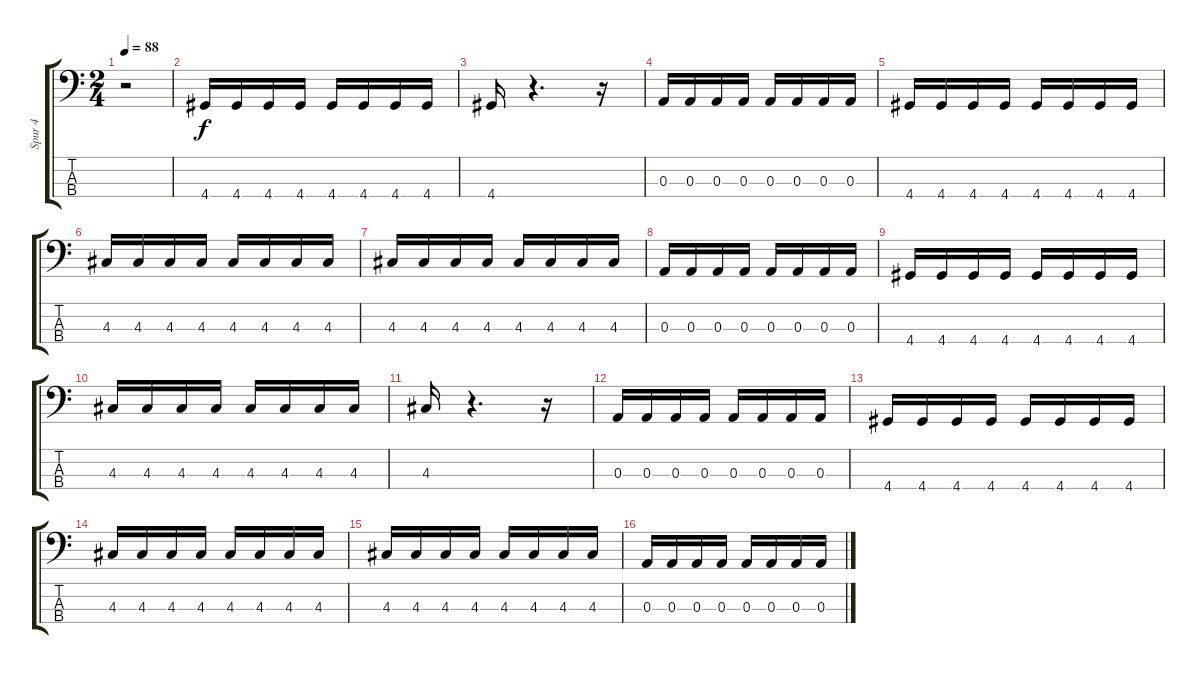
\track ("Spur 4" "Spur 4") {instrument electricbasspick}
\staff {score tabs}
\tuning (G2 D2 A1 E1) {hide}
\ts (2 4)
\tempo 88
\clef f4
\ks c
r.2{dy f instrument electricbasspick} |
4.4.16 4.4.16 4.4.16 4.4.16 4.4.16 4.4.16 4.4.16 4.4.16 |
4.4.16 r.4{d} r.16 |
0.3.16 0.3.16 0.3.16 0.3.16 0.3.16 0.3.16 0.3.16 0.3.16 |
4.4.16 4.4.16 4.4.16 4.4.16 4.4.16 4.4.16 4.4.16 4.4.16 |
4.3.16 4.3.16 4.3.16 4.3.16 4.3.16 4.3.16 4.3.16 4.3.16 |
4.3.16 4.3.16 4.3.16 4.3.16 4.3.16 4.3.16 4.3.16 4.3.16 |
0.3.16 0.3.16 0.3.16 0.3.16 0.3.16 0.3.16 0.3.16 0.3.16 |
4.4.16 4.4.16 4.4.16 4.4.16 4.4.16 4.4.16 4.4.16 4.4.16 |
4.3.16 4.3.16 4.3.16 4.3.16 4.3.16 4.3.16 4.3.16 4.3.16 |
4.3.16 r.4{d} r.16 |
0.3.16 0.3.16 0.3.16 0.3.16 0.3.16 0.3.16 0.3.16 0.3.16 |
4.4.16 4.4.16 4.4.16 4.4.16 4.4.16 4.4.16 4.4.16 4.4.16 |
4.3.16 4.3.16 4.3.16 4.3.16 4.3.16 4.3.16 4.3.16 4.3.16 |
4.3.16 4.3.16 4.3.16 4.3.16 4.3.16 4.3.16 4.3.16 4.3.16 |
0.3.16 0.3.16 0.3.16 0.3.16 0.3.16 0.3.16 0.3.16 0.3.16
